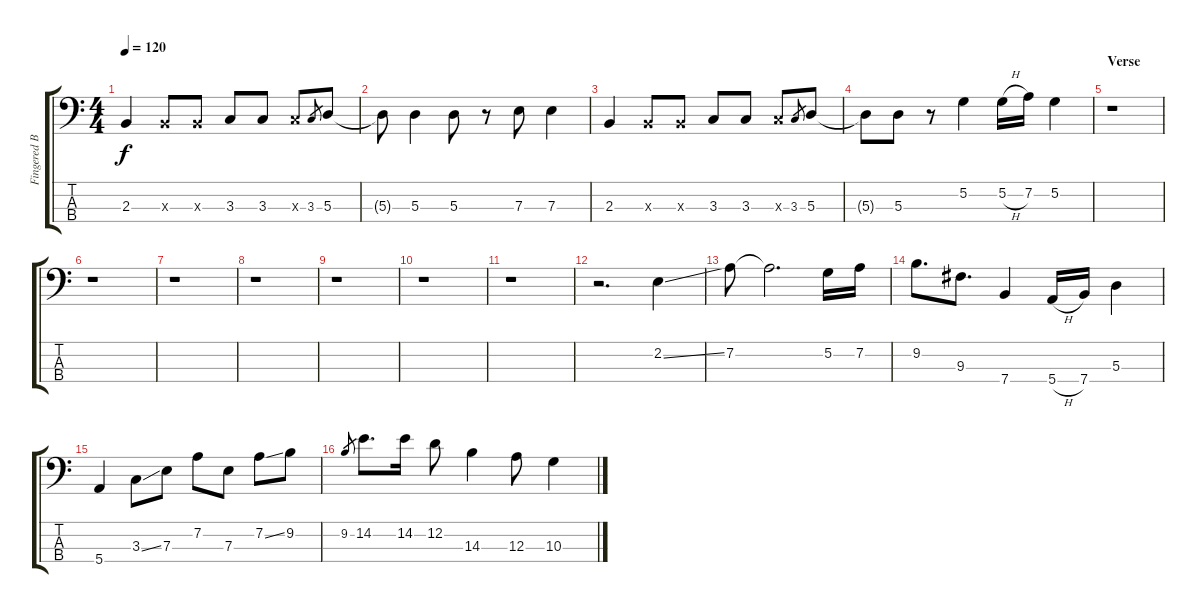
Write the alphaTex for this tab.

\track ("Fingered Bass" "Fingered B") {instrument electricbassfinger}
\staff {score tabs}
\tuning (G2 D2 A1 E1) {hide}
\ts (4 4)
\tempo 120
\clef f4
\ks c
2.3.4{dy f} 2.3{x}.8 2.3{x}.8 3.3.8 3.3.8 3.3{x}.8 3.3.8{gr} 5.3.8 |
5.3{t}.8 5.3.4 5.3.8 r.8 7.3.8 7.3.4 |
2.3.4 2.3{x}.8 2.3{x}.8 3.3.8 3.3.8 3.3{x}.8 3.3.8{gr} 5.3.8 |
5.3{t}.8 5.3.8 r.8 5.2.4 5.2{h}.16 7.2.16 5.2.4 |
\section ("" "Verse")
r.1 |
r.1 |
r.1 |
r.1 |
r.1 |
r.1 |
r.1 |
r.2{d} 2.2{ss}.4 |
7.2.8 7.2{t}.2{d} 5.2.16 7.2.16 |
9.2.8{d} 9.3.8{d} 7.4.4 5.4{h}.16 7.4.16 5.3.4 |
5.4.4 3.3{ss}.8 7.3.8 7.2.8 7.3.8 7.2{ss}.8 9.2.8 |
9.2.8{gr} 14.2.8{d} 14.2.16 12.2.8 14.3.4 12.3.8 10.3.4
